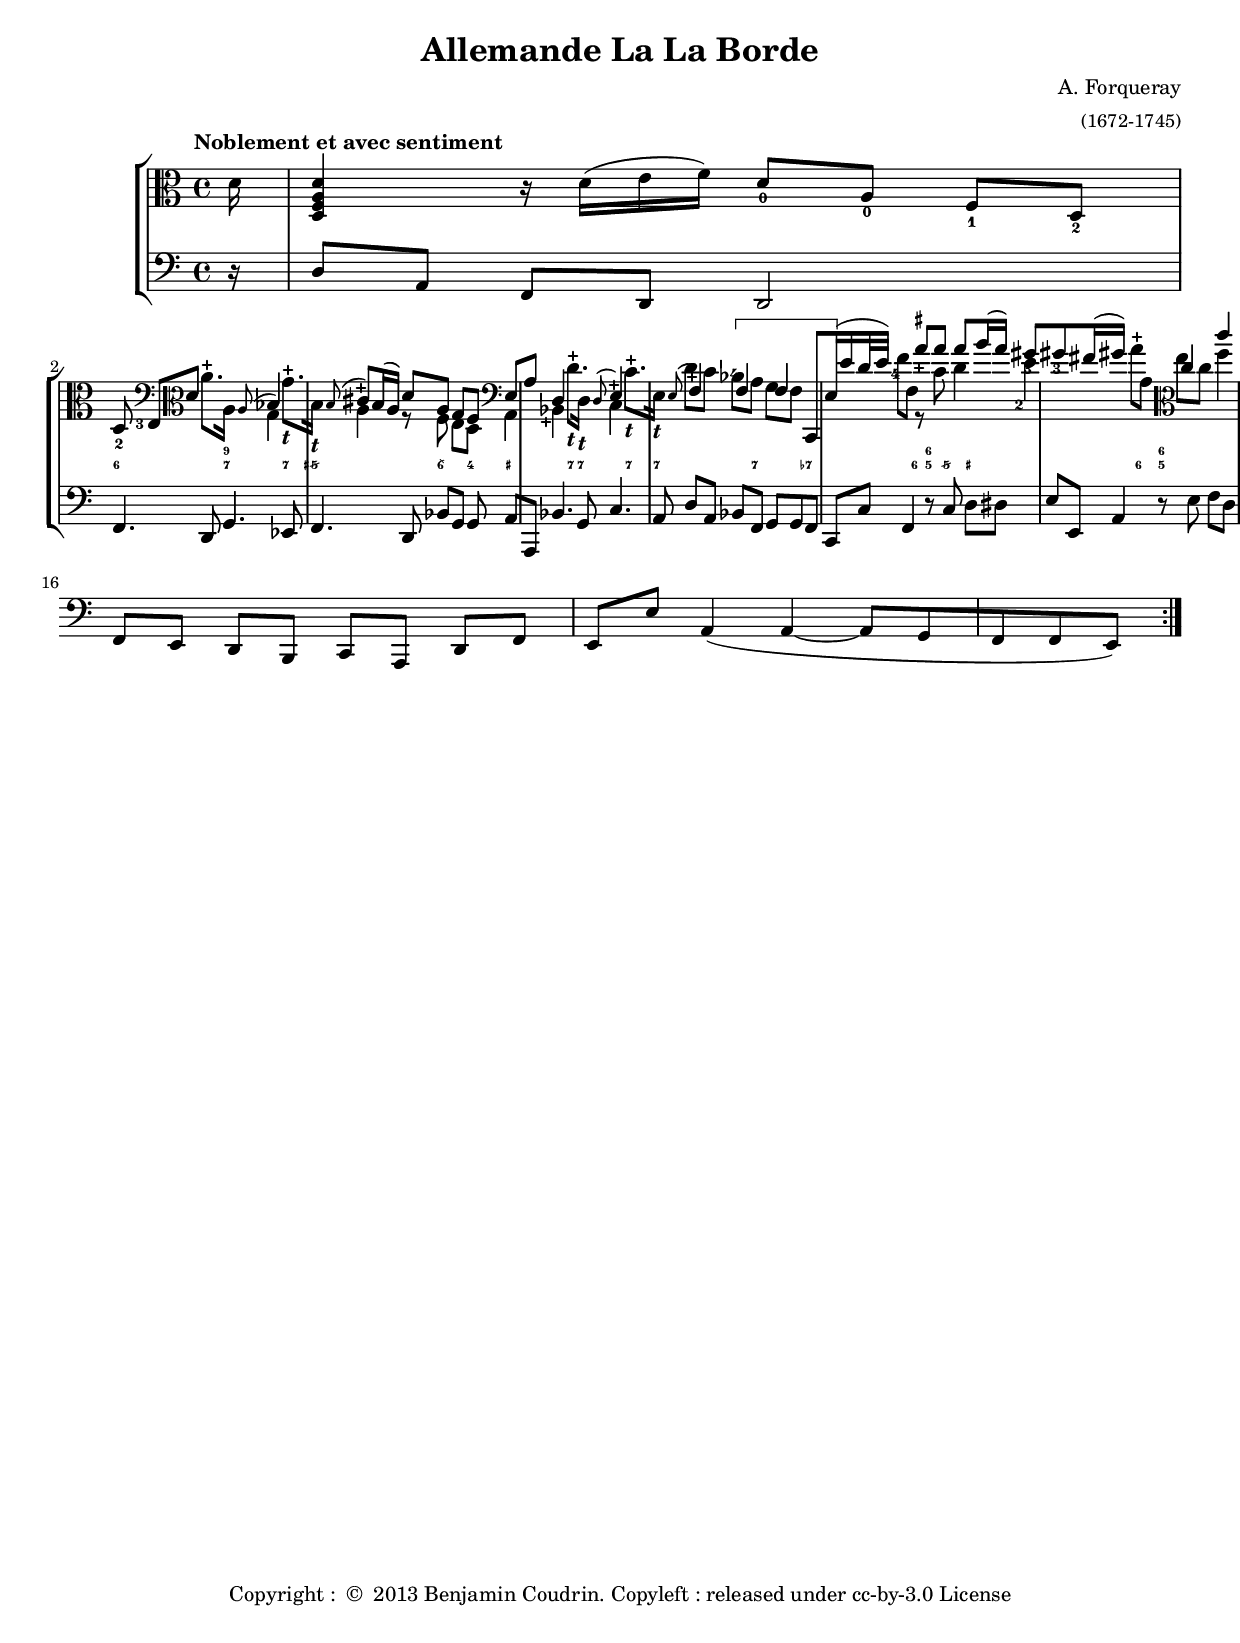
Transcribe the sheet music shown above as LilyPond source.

%%  la_couperin.ly
%%  Copyright (c) 2013 Benjamin Coudrin <benjamin.coudrin@gmail.com>
%%                All Rights Reserved
%%
%%  Copyleft :
%%  This program is free software. It comes without any warranty, to
%%  the extent permitted by applicable law. You can redistribute it
%%  and/or modify it under the terms of the Do What The Fuck You Want
%%  To Public License, Version 2, as published by Sam Hocevar. See
%%  http://sam.zoy.org/wtfpl/COPYING for more details.

\version "2.14.2"

\version "2.14.2"

%%%%%%%%%%%% Fonction pour les doigtés avec corde
#(define (fingering::calc-dot-text grob nb-pts)
  (let*
  		((event (event-cause grob))
			(digit (ly:event-property event 'digit))
			(nb-up 0)
	 		(nb-down 0))

	  (if (> digit 5)
		  (ly:input-message (ly:event-property event 'origin)
				  "Warning: Fingering notation for finger number ~a"
				  digit))

	  (cond
	      ((= nb-pts 4) (set! nb-up 2) (set! nb-down 2))
	      ((= nb-pts 5) (set! nb-up 2) (set! nb-down 3))
	      ((= nb-pts 6) (set! nb-up 3) (set! nb-down 3))
	      ((= nb-pts 7) (set! nb-up 3) (set! nb-down 4)))
  
		(if (< nb-pts 4)
		  (markup #:override '(baseline-skip . 1.6) 
				#:center-column (
					#:line (#:pattern nb-pts X 0.2 #:musicglyph "dots.dot")
		      			(number->string digit 10)))
	    (markup 
	    		#:override '(baseline-skip . 2) 
					#:center-column (
	    				#:line (
							#:override '(baseline-skip . 0.4) #:center-column(
								#:line (#:pattern nb-up X 0.2 #:musicglyph "dots.dot")
								#:line (#:pattern nb-down X 0.2 #:musicglyph "dots.dot")))
	      			(number->string digit 10)))
		)))

corde =
	#(define-music-function (parser location nb-pts)
	 	(integer?)
		#{
			\once \override Staff.Fingering #'text = 
				#(lambda (grob) (fingering::calc-dot-text grob $nb-pts))
		#})

%%%%%%%%%%%% Fonction pour les barrés
#(define (fingering::calc-barres-text grob)
  (let*
  		((event (event-cause grob))
			(digit (ly:event-property event 'digit)))

	  (if (> digit 5)
		  (ly:input-message (ly:event-property event 'origin)
				  "Warning: Fingering notation for finger number ~a"
				  digit))
  
    (markup 
			#:line (
				#:raise 0.5 #:musicglyph "dots.dot"
      		#:halign -0.1 (number->string digit 10)
				#:halign 2.1 #:raise 0.5 #:musicglyph "dots.dot"))
))

barre =
{
	\once \override Staff.Fingering #'text =
		#(lambda (grob) (fingering::calc-barres-text grob))
}

%%%%%%%%%%%% Fonction Scheme pour les ornements
#(define (add-vdg-ornament music rotation size glyph-name) 
 (if 
  (equal? (ly:music-property music 'name) 'EventChord) 
  (let ((note (car (ly:music-property music 'elements)))) 
    (set! (ly:music-property note 'articulations) 
          (append (ly:music-property note 'articulations) 
                  (list 
                   (let ((obj (make-music 'FingeringEvent))) 
                     (set! (ly:music-property obj 'tweaks)
                           (acons 'X-extent (lambda (grob)
                             (ly:stencil-extent
                               (grob-interpret-markup grob
                                 glyph-name)
                               X))
                           (acons 'stencil (lambda (grob) 
                              (grob-interpret-markup grob 
                                (markup 
                                  #:rotate rotation
                                  #:fontsize size
                                  glyph-name))) 
                              (ly:music-property obj 'tweaks)))) 
                     obj))))) 
  music)) 


%%%%%%%%%%%% Définition des ornements
vmordant =
	#(define-music-function (parser location music) (ly:music?) 
     #{ \once \set fingeringOrientations = #'(left) 
        \once \override Fingering #'padding = #0.2
        \once \override Fingering #'Y-offset =
        		#(lambda (grob)
					   (let 
						   ((s-pos (ly:grob-staff-position grob)))
						   (if
						     (and 
						       (= (modulo s-pos 2) 0) 
						       (< s-pos 3) 
						       (> s-pos -3))
						     0.5
						     0)))
        $(add-vdg-ornament music 45 4 
        		(markup #:musicglyph "scripts.stopped")) 
        $music #}) 

vxmordant =
	#(define-music-function (parser location music) (ly:music?) 
     #{ \once \set fingeringOrientations = #'(up) 
        \once \override Fingering #'padding = #0.2
        \once \override Fingering #'Y-offset =
        		#(lambda (grob)
					   (let 
						   ((s-pos (ly:grob-staff-position grob)))
						   (if
						     (and 
						       (= (modulo s-pos 2) 0) 
						       (< s-pos 3) 
						       (> s-pos -3))
						     0.5
						     0)))
        $(add-vdg-ornament music 45 4 
        		(markup #:musicglyph "scripts.stopped")) 
        $music #}) 

vxdmordant =
	#(define-music-function (parser location music) (ly:music?) 
     #{ \once \set fingeringOrientations = #'(down) 
        \once \override Fingering #'padding = #0.2
        \once \override Fingering #'Y-offset =
        		#(lambda (grob)
					   (let 
						   ((s-pos (ly:grob-staff-position grob)))
						   (if
						     (and 
						       (= (modulo s-pos 2) 0) 
						       (< s-pos 3) 
						       (> s-pos -3))
						     0.5
						     0)))
        $(add-vdg-ornament music 45 4 
        		(markup #:musicglyph "scripts.stopped")) 
        $music #}) 
        
vpmordant =
	#(define-music-function (parser location music) (ly:music?) 
     #{ \once \set fingeringOrientations = #'(left) 
        \once \override Fingering #'padding = #0.2
        \once \override Fingering #'Y-offset =
        		#(lambda (grob)
					   (let 
						   ((s-pos (ly:grob-staff-position grob)))
						   (if
						     (and 
						       (= (modulo s-pos 2) 0) 
						       (< s-pos 3) 
						       (> s-pos -3))
						     0.5
						     0)))
        $(add-vdg-ornament music 0 4 
        		(markup #:musicglyph "scripts.stopped")) 
        $music #})
       
vsmordant =
	#(define-music-function (parser location music) (ly:music?) 
     #{ \once \set fingeringOrientations = #'(left) 
        \once \override Fingering #'padding = #0.2
        \once \override Fingering #'Y-offset =
        		#(lambda (grob)
					   (let 
						   ((s-pos (ly:grob-staff-position grob)))
						   (if
						     (and 
						       (= (modulo s-pos 2) 0) 
						       (< s-pos 3) 
						       (> s-pos -3))
						     0.5
						     0.5)))
        $(add-vdg-ornament music 0 4 
        		(markup #:musicglyph "scripts.stopped")) 
        $music #})
        
varpeg = 
	#(define-music-function (parser location music) (ly:music?) 
     #{ \once \set fingeringOrientations = #'(left) 
        \once \override Fingering #'padding = #0.5
        \once \override Fingering #'Y-offset = 
        		#-1.1
        $(add-vdg-ornament music -25 6 
        		(markup #:musicglyph "scripts.lvarcomma"))
        $music #}) 

vtrembl = 
	#(define-music-function (parser location music) (ly:music?) 
     #{ \once \set fingeringOrientations = #'(right) 
        \once \override Fingering #'padding = #0.4
        $(add-vdg-ornament music 0 2
        		(markup #:musicglyph "scripts.rcomma"))
        $music #}) 

vplaintevert =
	#(define-music-function (parser location music) (ly:music?) 
     #{ \once \set fingeringOrientations = #'(left) 
        \once \override Fingering #'padding = #0.5
        \once \override Fingering #'Y-offset =  #-0.5
        $(add-vdg-ornament music 0 1 
        		(markup #:pattern 3 Y 0 #:musicglyph "scripts.arpeggio"))
        $music #}) 
        
vplaintehoriz =
	#(define-music-function (parser location music) (ly:music?) 
	     #{ \once \set fingeringOrientations = #'(up) 
	        \once \override Fingering #'padding = #.75
	        \once \override Fingering #'X-offset = #0.5
	        $(add-vdg-ornament music 0 1 
	        		(markup #:pattern 3 X 0 #:musicglyph "scripts.trill_element")) 					$music #}) 
        
vleftfinger =
      #(define-music-function (parser location music) (ly:music?) 
	     #{ \once \set fingeringOrientations = #'(left)
                $music
             #}) 
      


#(set-default-paper-size "a4")
#(set-global-staff-size 18)

\paper {
  line-width    = 190\mm
  left-margin   = 10\mm
  top-margin    = 10\mm
  bottom-margin = 20\mm
  ragged-last-bottom = ##t 
  ragged-bottom = ##f
  annotate-spacing = ##f
  #(define page-breaking ly:page-turn-breaking)
}

%\book {
  \header {
    title = "Allemande La La Borde"
    composer =  \markup \right-column { "A. Forqueray" \small "(1672-1745)" }
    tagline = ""
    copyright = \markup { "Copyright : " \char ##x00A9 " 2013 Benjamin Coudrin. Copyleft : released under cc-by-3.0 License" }
  }
  
  \layout {
    \context {
      \Voice
      \consists "Horizontal_bracket_engraver"
      \override HorizontalBracket #'bracket-flare = #'(0.0 . 0.0)
    }
  }

  \score {
    \new StaffGroup <<
      \new Staff <<
        #(set-accidental-style 'forget)
        \relative c' {
          \override Fingering #'staff-padding = #'()
          \tempo "Noblement et avec sentiment"
          \key a \minor
          \time 4/4 
          \clef alto
          \repeat volta 2 {
            \partial 16 d16 |
            <d, f a d>4 r16 d'16(e f) d8_0 [a_0] f_1 [\vsmordant d_2] | % 1
            \clef bass \vleftfinger <f,-3>8 [\clef alto d''] a'8.^+ [a,16] << {\voiceOne \grace a8 (bes4)} \\ {g4} >> g'8._\markup{\bold \italic t}^+ [b,16_\markup{\bold \italic t}] | % 2
            <<{\grace b8 (cis8-\tweak #'Y-offset #1.3 -\tweak #'X-offset #0.4 -+) [b16 (a)] d8 [a] g [f]} \\ {a4 r8 f8 e [d]}>> \clef bass <<{e8 [a]}\\{a,4}>> | % 3
            <<{d4 \stemDown d'8.^+_\markup{\bold \italic t} [d,16_\markup{\bold \italic t}] \stemUp \grace d8 (e4-\tweak #'Y-offset #1.7 -\tweak #'X-offset #0.5 -+)}\\{bes4-\tweak #'Y-offset #-2.3 -\tweak #'X-offset #-0.6 -+ s4 c4}>> c'8.^+_\markup{\bold \italic t} [e,16_\markup{\bold \italic t}] | % 4
            <<{\grace e8 (\once \override Stem #'direction = #UP f4-\tweak #'Y-offset #2.5 -\tweak #'X-offset #0.4 -+) \once \override Stem #'direction = #UP \once \override HorizontalBracket #'direction = #UP f-\tweak #'Y-offset #2.3 -\tweak #'X-offset #-0.6 -4\startGroup \once \override Stem #'direction = #UP f c,8 [\vtrembl e'16\stopGroup (d32 e)]}\\{d8 [c] bes [a] g [f] s4}>> | % 5
            f'8-\tweak #'Y-offset #2.3 -\tweak #'X-offset #-0.6 -4 [f,] <<{a'8-\tweak #'Y-offset #3.5 -\tweak #'X-offset #0.4 -+^\markup{\fontsize #-3 \sharp} [a] a [b16 (a)] \vtrembl gis8-\tweak #'Y-offset #2.8 -\tweak #'X-offset #0 -3 [fis16 (gis)]}\\{r8 c, d4 e-\tweak #'Y-offset #-1 -\tweak #'X-offset #-1 -2}>> | % 6
            a8^+ [a,] \clef alto <<{\vsmordant c'4 c8 [d16 (c)] \vtrembl b8 [a16 (b)]}\\{e,8 [c] \vsmordant f4 g}>> | % 7
            \vleftfinger <c^+-3>8 [c,] e'8.^+ [e,16] <<{\grace e8 (\vsmordant f4)}\\{d4}>> d'8.-\tweak #'Y-offset #1.5 -\tweak #'X-offset #0.4 -+^\markup{\fontsize #-3 \sharp}_\markup{\bold \italic t} [fis,16_\markup{\bold \italic t}] | % 8
            <<{\slurDown \grace fis8 (gis8-\tweak #'Y-offset #-0.5 -\tweak #'X-offset #0.5 -+-\tweak #'Y-offset #0.7 -\tweak #'X-offset #0 -4) [\grace fis8 (e8)]}\\{e4-\tweak #'Y-offset #-4.5 -\tweak #'X-offset #0.4 -3}>> \corde #2 e'8-1 [\corde #2 fis-1] <<{\corde #2 \vtrembl gis8.-3 ([fis32 g]) \once \override NoteColumn #'X-offset = #1 \corde #2 \vplaintevert a4-4}\\{e,2}>> | % 9
            <<{\corde #2 e'4-1 fis8._1 ([gis32 a]) \vtrembl gis8. ([\once \override NoteColumn #'X-offset = #1 fis32 gis]) \once \override NoteColumn #'X-offset = #1 \vplaintevert a4}\\{e,2 e2}>> | % 10
            <<{\corde #2 e'8-1 e4-1 r8 r8 e4 r8}\\{\slurUp e,8 [\vleftfinger <c'-2> (\vtrembl b) \vleftfinger <a-4>] gis [c (\vtrembl b) \vleftfinger <a-4>]}>> | % 11
            <<{r8 e'4 r8 e4 r8 d8}\\{\slurUp e,8 [c' (\vtrembl b) \vleftfinger <a-4>] gis [\vleftfinger <e-0> (fis-\tweak #'Y-offset #-0.7 -\tweak #'X-offset #0.5 -+) g]}>> | % 12
            \clef alto
          }
        }
      >>
      
      \new FiguredBass \figuremode {
          \set figuredBassAlterationDirection = #LEFT
          \set figuredBassPlusDirection = #LEFT
          \override VerticalAxisGroup #'minimum-Y-extent = #'()
          \override BassFigureAlignment #'stacking-dir = #UP
          \override FiguredBass.BassFigure #'font-size = #-2
          \repeat volta 2 {
            \partial 16 s16 |
            s1 | % 1
            <6>2 <7 9>4. <7>8 | % 2
            <5/+>2 <6\\>4 <4>8 <_+>8 | % 3
            s4. <7>8 <7>4. <7>8 | % 4
            <7>2 <7>4. <7->8 | % 5
            s4. <6>8 <5 6>8 <5/>8 <_+>4 | % 6
            s4. <6>8 <5 6>8 s4. | % 7
            s4. <7>8 s4. <5+ 7>8 | % 8
            \bassFigureExtendersOn <_+>2 \bassFigureExtendersOff s2
          } 
        }
      
      \new Staff <<
        #(set-accidental-style 'forget)
        \relative c {
          \clef bass
          \key a \minor 
          \time 4/4
          \repeat volta 2 {
            \partial 16 r16 |
            d8 [a] f [d] d2 | % 1
            f4. d8 g4. ees8 | % 2
            f4. d8 bes'8 [\vtrembl g] a [a,] | % 3
            bes'4. g8 c4. a8 | % 4
            d8 [a] bes [f] \vtrembl g [f] c [c'] | % 5
            f,4 r8 c'8 d [dis] e [e,] | % 6
            a4 r8 e' f [d] g [g,] | % 7
            c8 c,4 a'8 d d,4 b'8 | % 8
            e,4 r <<{e'2 ~}\\{\stemUp e,2 ~}>> | % 9
            <<{e'4 dis e2 ~}\\{\stemUp e,2 e2}>> | % 10
            <<{\oneVoice e'8 [a gis a] e [a gis a]}\\{s1}>> | % 11
            e8 [ a gis a] e [ e fis gis] | % 12
            a4 a,8 [a,] d [e] f [e] | % 13
            d8 [b] c [a] d [f] e [e'] | % 14
            a,4. a8 d, [e] f [e] | % 15
            d8 [b] c [a] d [f] e [e'] | % 14
            a,4 (a4 ~ a8 [g \vtrembl f e]) | %15
          }
        }
      >>
    >>
  }
  
%}
